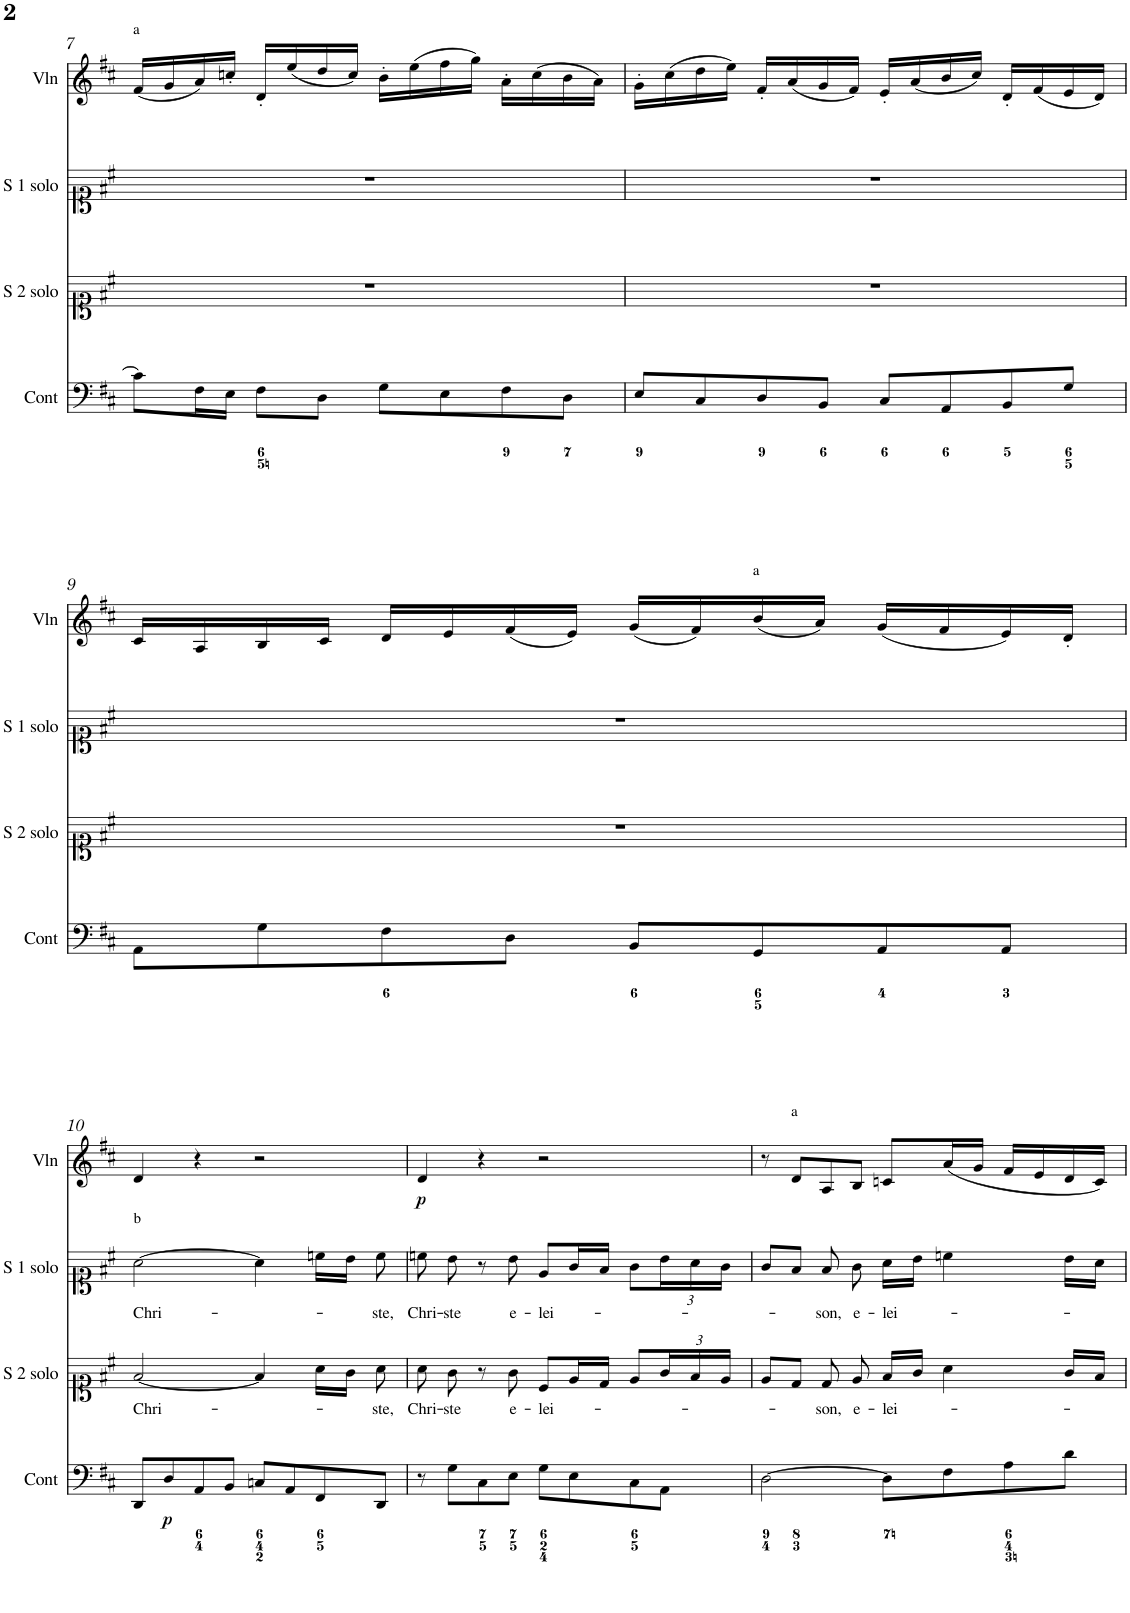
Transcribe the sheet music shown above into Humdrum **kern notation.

**kern	**dynam	**kern	**text	**kern	**text	**kern	**dynam
*part4	*part4	*part3	*part3	*part2	*part2	*part1	*part1
*staff4	*staff4	*staff3	*staff3	*staff2	*staff2	*staff1	*staff1
*I"Continuo	*	*I"Soprano 2 solo	*	*I"Soprano 1 solo	*	*I"Violin	*
*I'Cont	*	*I'S 2 solo	*	*I'S 1 solo	*	*I'Vln	*
!!LO:PB:g=z
*clefF4	*	*clefC1	*	*clefC1	*	*clefG2	*
*	*	*	*	*Trd-7c-12	*	*	*
*k[f#c#]	*	*k[f#c#]	*	*k[f#c#]	*	*k[f#c#]	*
*M4/4	*	*M4/4	*	*M4/4	*	*M4/4	*
*met(c)	*	*met(c)	*	*met(c)	*	*met(c)	*
=7	=7	=7	=7	=7	=7	=7	=7
!	!	!	!	!	!	!LO:TX:a:t=a	!
8c\L]	.	1r	.	1r	.	(16f#/LL	.
.	.	.	.	.	.	16g/	.
16F#\L	.	.	.	.	.	16a/)	.
16E\JJ	.	.	.	.	.	16ccn'/JJ	.
8F#\L	.	.	.	.	.	16d'/LL	.
.	.	.	.	.	.	(16ee/	.
8D\J	.	.	.	.	.	16dd/	.
.	.	.	.	.	.	16cc/JJ)	.
8G\L	.	.	.	.	.	16b'\LL	.
.	.	.	.	.	.	(16ee\	.
8E\	.	.	.	.	.	16ff#\	.
.	.	.	.	.	.	16gg\JJ)	.
8F#\	.	.	.	.	.	16a'\LL	.
.	.	.	.	.	.	(16cc\	.
8D\J	.	.	.	.	.	16b\	.
.	.	.	.	.	.	16a\JJ)	.
=8	=8	=8	=8	=8	=8	=8	=8
8E/L	.	1r	.	1r	.	16g'\LL	.
.	.	.	.	.	.	(16cc#\	.
8C#/	.	.	.	.	.	16dd\	.
.	.	.	.	.	.	16ee\JJ)	.
8D/	.	.	.	.	.	16f#'/LL	.
.	.	.	.	.	.	(16a/	.
8BB/J	.	.	.	.	.	16g/	.
.	.	.	.	.	.	16f#/JJ)	.
8C#/L	.	.	.	.	.	16e'/LL	.
.	.	.	.	.	.	(16a/	.
8AA/	.	.	.	.	.	16b/	.
.	.	.	.	.	.	16cc#/JJ)	.
8BB/	.	.	.	.	.	16d'/LL	.
.	.	.	.	.	.	(16f#/	.
8G/J	.	.	.	.	.	16e/	.
.	.	.	.	.	.	16d/JJ)	.
!!LO:LB:g=z
=9	=9	=9	=9	=9	=9	=9	=9
8AA\L	.	1r	.	1r	.	16c#/LL	.
.	.	.	.	.	.	16A/	.
8G\	.	.	.	.	.	16B/	.
.	.	.	.	.	.	16c#/JJ	.
8F#\	.	.	.	.	.	16d/LL	.
.	.	.	.	.	.	16e/	.
8D\J	.	.	.	.	.	(16f#/	.
.	.	.	.	.	.	16e/JJ)	.
8BB/L	.	.	.	.	.	(16g/LL	.
.	.	.	.	.	.	16f#/)	.
!	!	!	!	!	!	!LO:TX:a:t=a	!
8GG/	.	.	.	.	.	(16b/	.
.	.	.	.	.	.	16a/JJ)	.
8AA/	.	.	.	.	.	(16g/LL	.
.	.	.	.	.	.	16f#/	.
8AA/J	.	.	.	.	.	16e/)	.
.	.	.	.	.	.	16d'/JJ	.
!!LO:LB:g=z
=10	=10	=10	=10	=10	=10	=10	=10
!	!	!	!	!LO:TX:a:t=b	!	!	!
!	!	!	!LO:LY:b	!	!LO:LY:b	!	!
8DD/L	.	[2f#/	Chri-	[2a\	Chri-	4d/	.
!	!LO:DY:b	!	!	!	!	!	!
8D/	p	.	.	.	.	.	.
8AA/	.	.	.	.	.	4r	.
8BB/J	.	.	.	.	.	.	.
8Cn/L	.	4f#/]	.	4a\]	.	2r	.
8AA/	.	.	.	.	.	.	.
8FF#/	.	16a\LL	.	16ccn\LL	.	.	.
.	.	16g\JJ	.	16b\JJ	.	.	.
!	!	!	!LO:LY:b	!	!LO:LY:b	!	!
8DD/J	.	8a\	-ste,	8cc\	-ste,	.	.
=11	=11	=11	=11	=11	=11	=11	=11
!	!	!	!LO:LY:b	!	!LO:LY:b	!	!LO:DY:b
8r	.	8a\	Chri-	8ccn\	Chri-	4d/	p
!	!	!	!LO:LY:b	!	!LO:LY:b	!	!
8G\L	.	8g\	-ste	8b\	-ste	.	.
8C#\	.	8r	.	8r	.	4r	.
!	!	!	!LO:LY:b	!	!LO:LY:b	!	!
8E\J	.	8g\	e-	8b\	e-	.	.
!	!	!	!LO:LY:b	!	!LO:LY:b	!	!
8G\L	.	8c#/L	-lei-	8e/L	-lei-	2r	.
8E\	.	16e/L	.	16g/L	.	.	.
.	.	16d/JJ	.	16f#/JJ	.	.	.
8C#\	.	8e/L	.	8g\L	.	.	.
*	*	*Xbrackettup	*	*Xbrackettup	*	*	*
8AA\J	.	24g/L	.	24b\L	.	.	.
.	.	24f#/	.	24a\	.	.	.
.	.	24e/JJ	.	24g\JJ	.	.	.
=12	=12	=12	=12	=12	=12	=12	=12
[2D\	.	8e/L	.	8g/L	.	8r	.
!	!	!	!	!	!	!LO:TX:a:t=a	!
.	.	8d/J	.	8f#/J	.	8d/L	.
!	!	!	!LO:LY:b	!	!LO:LY:b	!	!
.	.	8d/	-son,	8f#/	-son,	8A/	.
!	!	!	!LO:LY:b	!	!LO:LY:b	!	!
.	.	8e/	e-	8g\	e-	8B/J	.
!	!	!	!LO:LY:b	!	!LO:LY:b	!	!
8D\L]	.	16f#/LL	-lei-	16a\LL	-lei-	8cn/L	.
.	.	16g/JJ	.	16b\JJ	.	.	.
8F#\	.	4a\	.	4ccn\	.	(16a/L	.
.	.	.	.	.	.	16g/JJ	.
8A\	.	.	.	.	.	16f#/LL	.
.	.	.	.	.	.	16e/	.
8d\J	.	16g/LL	.	16b\LL	.	16d/	.
.	.	16f#/JJ	.	16a\JJ	.	16c/JJ)	.
=	=	=	=	=	=	=	=
*-	*-	*-	*-	*-	*-	*-	*-
